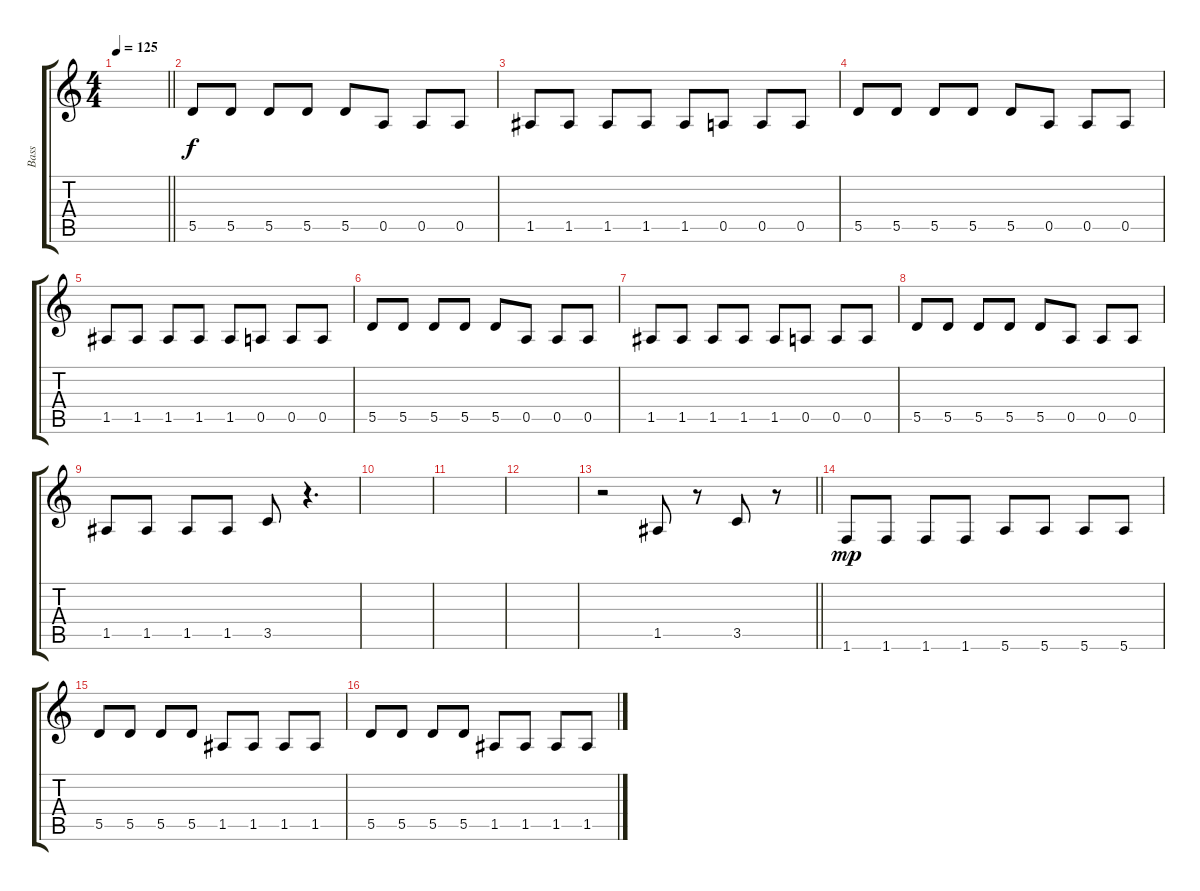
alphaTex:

\track ("Bass" "Bass") {instrument electricbasspick}
\staff {score tabs}
\tuning (E4 B3 G3 D3 A2 E2) {hide}
\ts (4 4)
\tempo 125
\clef g2
\barLineRight lightlight
\ks c
|
5.5.8 5.5.8 5.5.8 5.5.8 5.5.8 0.5.8 0.5.8 0.5.8 |
1.5.8 1.5.8 1.5.8 1.5.8 1.5.8 0.5.8 0.5.8 0.5.8 |
5.5.8 5.5.8 5.5.8 5.5.8 5.5.8 0.5.8 0.5.8 0.5.8 |
1.5.8 1.5.8 1.5.8 1.5.8 1.5.8 0.5.8 0.5.8 0.5.8 |
5.5.8 5.5.8 5.5.8 5.5.8 5.5.8 0.5.8 0.5.8 0.5.8 |
1.5.8 1.5.8 1.5.8 1.5.8 1.5.8 0.5.8 0.5.8 0.5.8 |
5.5.8 5.5.8 5.5.8 5.5.8 5.5.8 0.5.8 0.5.8 0.5.8 |
1.5.8 1.5.8 1.5.8 1.5.8 3.5.8 r.4{d} |
|
|
|
\barLineRight lightlight
r.2 1.5.8{dy f} r.8 3.5.8 r.8 |
1.6.8{dy mp} 1.6.8 1.6.8 1.6.8 5.6.8 5.6.8 5.6.8 5.6.8 |
5.5.8 5.5.8 5.5.8 5.5.8 1.5.8 1.5.8 1.5.8 1.5.8 |
5.5.8 5.5.8 5.5.8 5.5.8 1.5.8 1.5.8 1.5.8 1.5.8
